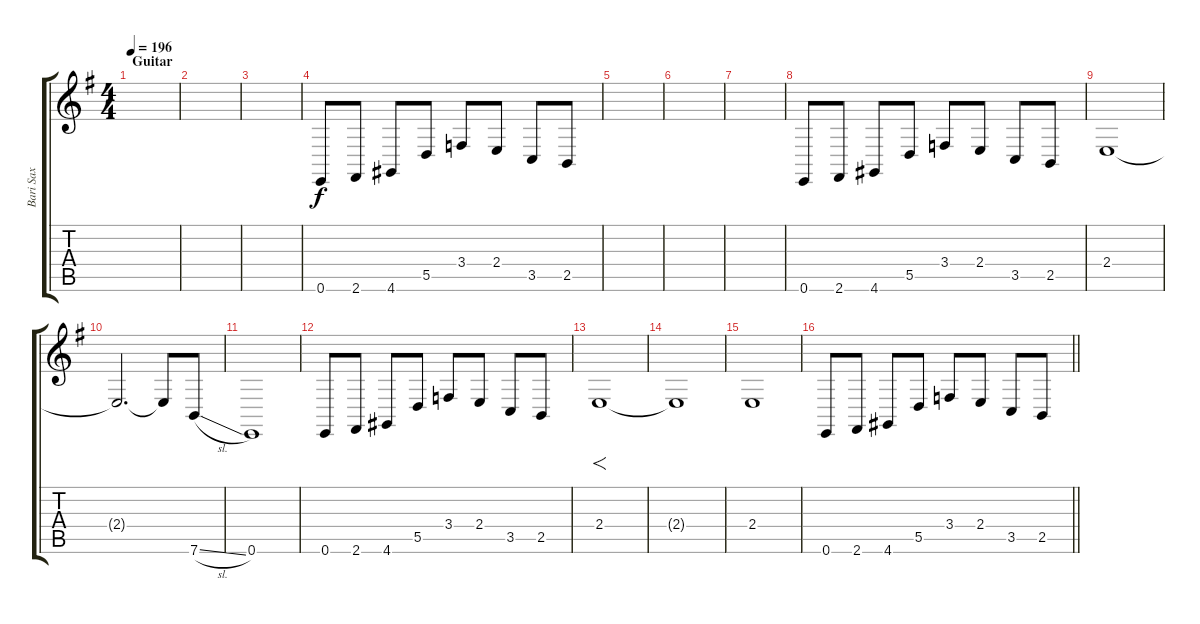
\track ("Bari Sax" "Bari Sax") {instrument baritonesax}
\staff {score tabs}
\tuning (E4 B3 G3 D3 A2 E2) {hide}
\ts (4 4)
\section ("" "Guitar")
\tempo 196
\clef g2
\ks eminor
|
|
|
0.6.8 2.6.8 4.6.8 5.5.8 3.4.8 2.4.8 3.5.8 2.5.8 |
|
|
|
0.6.8 2.6.8 4.6.8 5.5.8 3.4.8 2.4.8 3.5.8 2.5.8 |
2.4.1 |
2.4{t}.2{d} 2.4{t}.8 7.6{sl}.8 |
0.6.1 |
0.6.8 2.6.8 4.6.8 5.5.8 3.4.8 2.4.8 3.5.8 2.5.8 |
2.4.1{f} |
2.4{t}.1 |
2.4.1 |
\barLineRight lightlight
0.6.8 2.6.8 4.6.8 5.5.8 3.4.8 2.4.8 3.5.8 2.5.8
